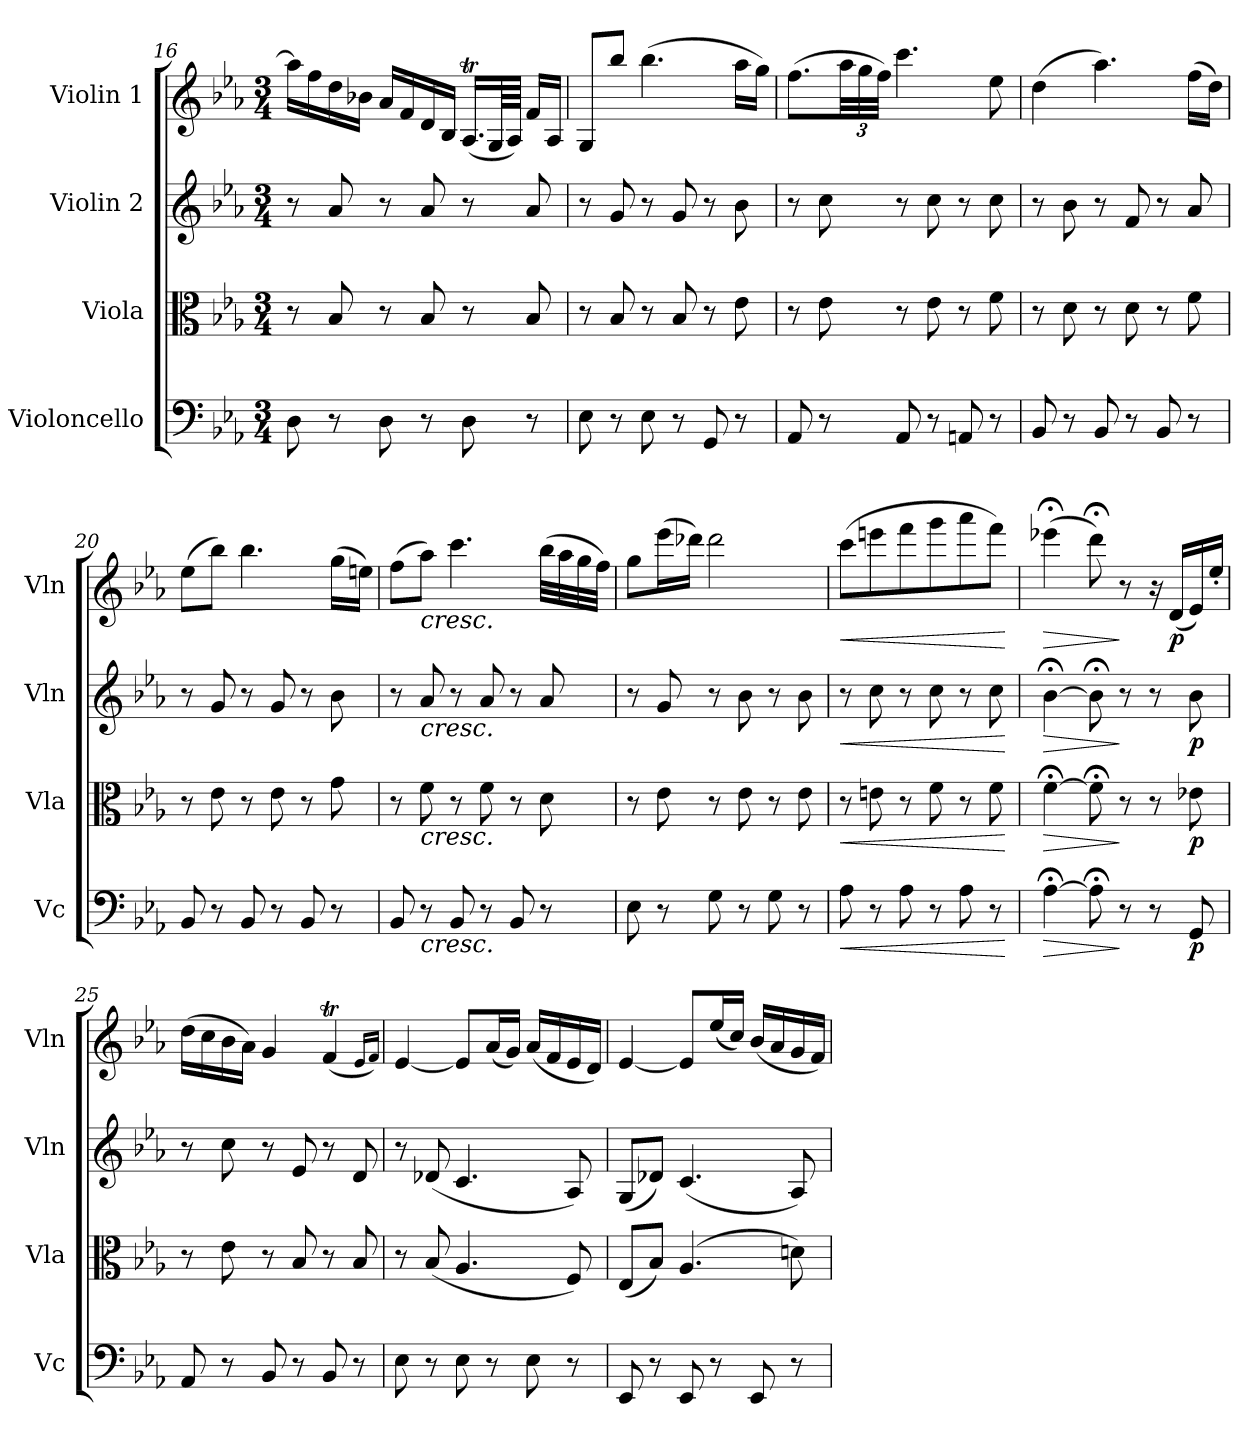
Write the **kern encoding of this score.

**kern	**dynam	**kern	**dynam	**kern	**dynam	**kern	**dynam
*part4	*part4	*part3	*part3	*part2	*part2	*part1	*part1
*staff4	*staff4	*staff3	*staff3	*staff2	*staff2	*staff1	*staff1
*I"Violoncello	*	*I"Viola	*	*I"Violin 2	*	*I"Violin 1	*
*I'Vc	*	*I'Vla	*	*I'Vln	*	*I'Vln	*
*clefF4	*	*clefC3	*	*clefG2	*	*clefG2	*
*k[b-e-a-]	*	*k[b-e-a-]	*	*k[b-e-a-]	*	*k[b-e-a-]	*
*M3/4	*	*M3/4	*	*M3/4	*	*M3/4	*
=16	=16	=16	=16	=16	=16	=16	=16
8D\	.	8r	.	8r	.	16aa-\LL]	.
.	.	.	.	.	.	16ff\	.
8r	.	8B-/	.	8a-/	.	16dd\	.
.	.	.	.	.	.	16b-X\JJ	.
8D\	.	8r	.	8r	.	16a-/LL	.
.	.	.	.	.	.	16f/	.
8r	.	8B-/	.	8a-/	.	16d/	.
.	.	.	.	.	.	16B-/JJ	.
8D\	.	8r	.	8r	.	(16.A-T/LL	.
.	.	.	.	.	.	64G/LL	.
.	.	.	.	.	.	64A-/JJJJ)	.
8r	.	8B-/	.	8a-/	.	16f/LL	.
.	.	.	.	.	.	16A-/JJ	.
!!LO:LB:g=z
=17	=17	=17	=17	=17	=17	=17	=17
8E-\	.	8r	.	8r	.	8G/L	.
8r	.	8B-/	.	8g/	.	8bb-/J	.
8E-\	.	8r	.	8r	.	(4.bb-\	.
8r	.	8B-/	.	8g/	.	.	.
8GG/	.	8r	.	8r	.	.	.
8r	.	8e-\	.	8b-\	.	16aa-\LL	.
.	.	.	.	.	.	16gg\JJ)	.
=18	=18	=18	=18	=18	=18	=18	=18
8AA-/	.	8r	.	8r	.	(8.ff\L	.
8r	.	8e-\	.	8cc\	.	.	.
*	*	*	*	*	*	*Xbrackettup	*
.	.	.	.	.	.	48aa-\LL	.
.	.	.	.	.	.	48gg\	.
.	.	.	.	.	.	48ff\JJJ)	.
8AA-/	.	8r	.	8r	.	4.ccc\	.
8r	.	8e-\	.	8cc\	.	.	.
8AAn/	.	8r	.	8r	.	.	.
8r	.	8f\	.	8cc\	.	8ee-\	.
=19	=19	=19	=19	=19	=19	=19	=19
8BB-/	.	8r	.	8r	.	(4dd\	.
8r	.	8d\	.	8b-\	.	.	.
8BB-/	.	8r	.	8r	.	4.aa-\)	.
8r	.	8d\	.	8f/	.	.	.
8BB-/	.	8r	.	8r	.	.	.
8r	.	8f\	.	8a-/	.	(16ff\LL	.
.	.	.	.	.	.	16dd\JJ)	.
=20	=20	=20	=20	=20	=20	=20	=20
8BB-/	.	8r	.	8r	.	(8ee-\L	.
8r	.	8e-\	.	8g/	.	8bb-\J)	.
8BB-/	.	8r	.	8r	.	4.bb-\	.
8r	.	8e-\	.	8g/	.	.	.
8BB-/	.	8r	.	8r	.	.	.
8r	.	8g\	.	8b-\	.	(16gg\LL	.
.	.	.	.	.	.	16een\JJ)	.
=21	=21	=21	=21	=21	=21	=21	=21
8BB-/	.	8r	.	8r	.	(8ff\L	.
!	!	!	!	!	!	!LO:TX:b:i:t=cresc.	!
!	!	!	!	!LO:TX:b:i:t=cresc.	!	!	!
!	!	!LO:TX:b:i:t=cresc.	!	!	!	!	!
!LO:TX:b:i:t=cresc.	!	!	!	!	!	!	!
8r	.	8f\	.	8a-/	.	8aa-\J)	.
8BB-/	.	8r	.	8r	.	4.ccc\	.
8r	.	8f\	.	8a-/	.	.	.
8BB-/	.	8r	.	8r	.	.	.
8r	.	8d\	.	8a-/	.	(32bb-\LLL	.
.	.	.	.	.	.	32aa-\	.
.	.	.	.	.	.	32gg\	.
.	.	.	.	.	.	32ff\JJJ)	.
!!LO:PB:g=z
=22	=22	=22	=22	=22	=22	=22	=22
8E-\	.	8r	.	8r	.	8gg\L	.
8r	.	8e-\	.	8g/	.	(16eee-\L	.
.	.	.	.	.	.	16ddd-X\JJ)	.
8G\	.	8r	.	8r	.	2ddd-\	.
8r	.	8e-\	.	8b-\	.	.	.
8G\	.	8r	.	8r	.	.	.
8r	.	8e-\	.	8b-\	.	.	.
=23	=23	=23	=23	=23	=23	=23	=23
!	!LO:HP:b	!	!LO:HP:b	!	!LO:HP:b	!	!LO:HP:b
8A-\	<	8r	<	8r	<	(8ccc\L	<
8r	.	8en\	.	8cc\	.	8eeen\	.
8A-\	.	8r	.	8r	.	8fff\	.
8r	.	8f\	.	8cc\	.	8ggg\	.
8A-\	.	8r	.	8r	.	8aaa-\	.
8r	.	8f\	.	8cc\	.	8fff\J)	.
.	[	.	[	.	[	.	[
=24	=24	=24	=24	=24	=24	=24	=24
!	!LO:HP:b	!	!LO:HP:b	!	!LO:HP:b	!	!LO:HP:b
[4A-;<\	>	[4f;<\	>	[4b-;<\	>	(4eee-X;<\	>
8A-;<\]	.	8f;<\]	.	8b-;<\]	.	8ddd;<\)	.
8r	]	8r	]	8r	]	8r	]
8r	.	8r	.	8r	.	16r	.
!	!	!	!	!	!	!	!LO:DY:b
.	.	.	.	.	.	(16d/LL	p
!	!LO:DY:b	!	!LO:DY:b	!	!LO:DY:b	!	!
8GG/	p	8e-X\	p	8b-\	p	16e-/)	.
.	.	.	.	.	.	16ee-'/JJ	.
=25	=25	=25	=25	=25	=25	=25	=25
8AA-/	.	8r	.	8r	.	(16dd\LL	.
.	.	.	.	.	.	16cc\	.
8r	.	8e-\	.	8cc\	.	16b-\	.
.	.	.	.	.	.	16a-\JJ)	.
8BB-/	.	8r	.	8r	.	4g/	.
8r	.	8B-/	.	8e-/	.	.	.
8BB-/	.	8r	.	8r	.	(4fT/	.
8r	.	8B-/	.	8d/	.	.	.
.	.	.	.	.	.	16qe-/LL	.
.	.	.	.	.	.	16qf/JJ)	.
=26	=26	=26	=26	=26	=26	=26	=26
8E-\	.	8r	.	8r	.	[4e-/	.
8r	.	(8B-/	.	(8d-X/	.	.	.
8E-\	.	4.A-/	.	4.c/	.	8e-/L]	.
8r	.	.	.	.	.	(16a-/L	.
.	.	.	.	.	.	16g/JJ)	.
8E-\	.	.	.	.	.	(16a-/LL	.
.	.	.	.	.	.	16f/	.
8r	.	8F/)	.	8A-/)	.	16e-/	.
.	.	.	.	.	.	16d/JJ)	.
!!LO:LB:g=z
=27	=27	=27	=27	=27	=27	=27	=27
8EE-/	.	(8E-/L	.	(8G/L	.	[4e-/	.
8r	.	8B-/J)	.	8d-X/J)	.	.	.
8EE-/	.	(4.A-/	.	(4.c/	.	8e-/L]	.
8r	.	.	.	.	.	(16ee-/L	.
.	.	.	.	.	.	16cc/JJ)	.
8EE-/	.	.	.	.	.	(16b-/LL	.
.	.	.	.	.	.	16a-/	.
8r	.	8dn\)	.	8A-/)	.	16g/	.
.	.	.	.	.	.	16f/JJ)	.
=	=	=	=	=	=	=	=
*-	*-	*-	*-	*-	*-	*-	*-
